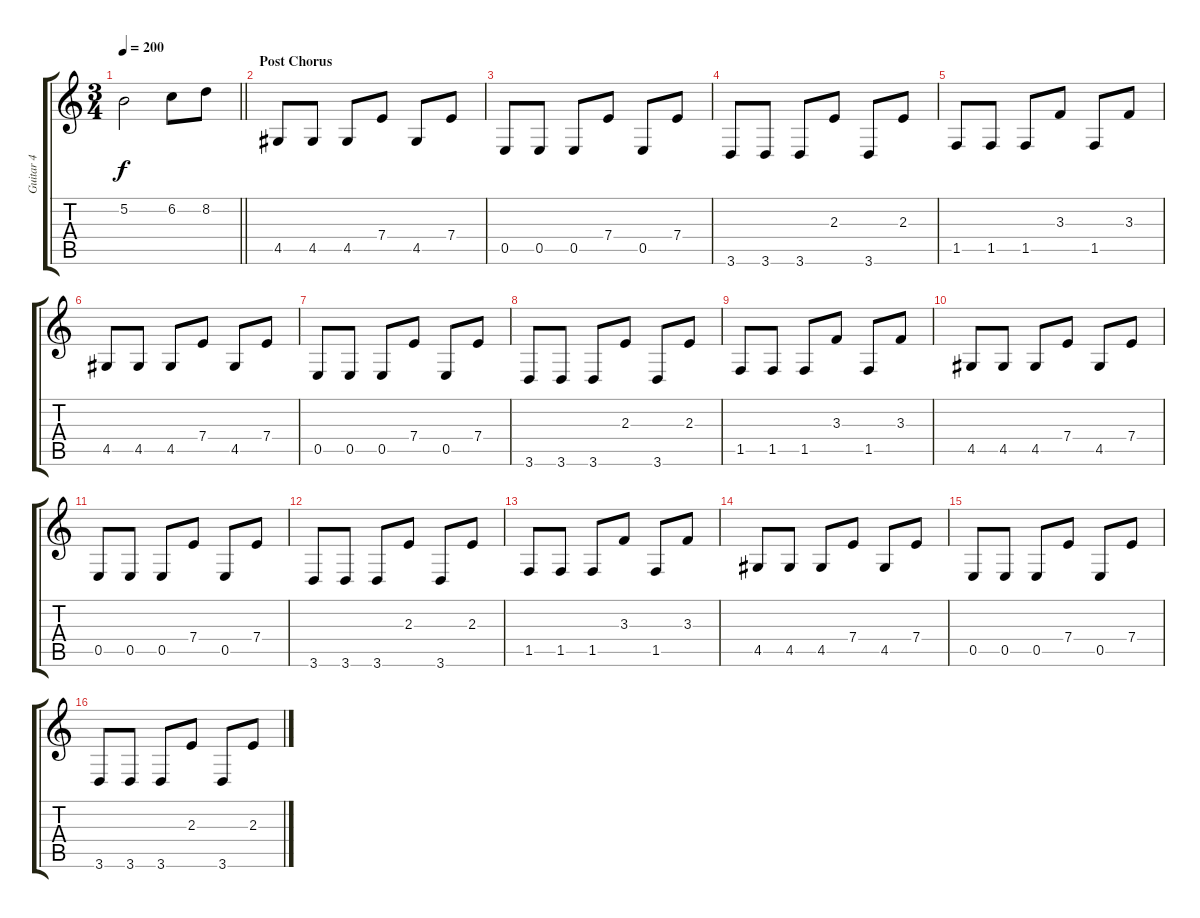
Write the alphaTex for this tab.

\track ("Guitar 4" "Guitar 4") {instrument distortionguitar}
\staff {score tabs}
\tuning (B3 Gb3 D3 A2 E2 B1) {hide}
\ts (3 4)
\tempo 200
\clef g2
\barLineRight lightlight
\ks c
5.2.2{dy f} 6.2.8 8.2.8 |
\section ("" "Post Chorus")
4.5.8{balance 0} 4.5.8 4.5.8 7.4.8 4.5.8 7.4.8 |
0.5.8 0.5.8 0.5.8 7.4.8 0.5.8 7.4.8 |
3.6.8 3.6.8 3.6.8 2.3.8 3.6.8 2.3.8 |
1.5.8 1.5.8 1.5.8 3.3.8 1.5.8 3.3.8 |
4.5.8 4.5.8 4.5.8 7.4.8 4.5.8 7.4.8 |
0.5.8 0.5.8 0.5.8 7.4.8 0.5.8 7.4.8 |
3.6.8 3.6.8 3.6.8 2.3.8 3.6.8 2.3.8 |
1.5.8 1.5.8 1.5.8 3.3.8 1.5.8 3.3.8 |
4.5.8 4.5.8 4.5.8 7.4.8 4.5.8 7.4.8 |
0.5.8 0.5.8 0.5.8 7.4.8 0.5.8 7.4.8 |
3.6.8 3.6.8 3.6.8 2.3.8 3.6.8 2.3.8 |
1.5.8 1.5.8 1.5.8 3.3.8 1.5.8 3.3.8 |
4.5.8 4.5.8 4.5.8 7.4.8 4.5.8 7.4.8 |
0.5.8 0.5.8 0.5.8 7.4.8 0.5.8 7.4.8 |
3.6.8 3.6.8 3.6.8 2.3.8 3.6.8 2.3.8
